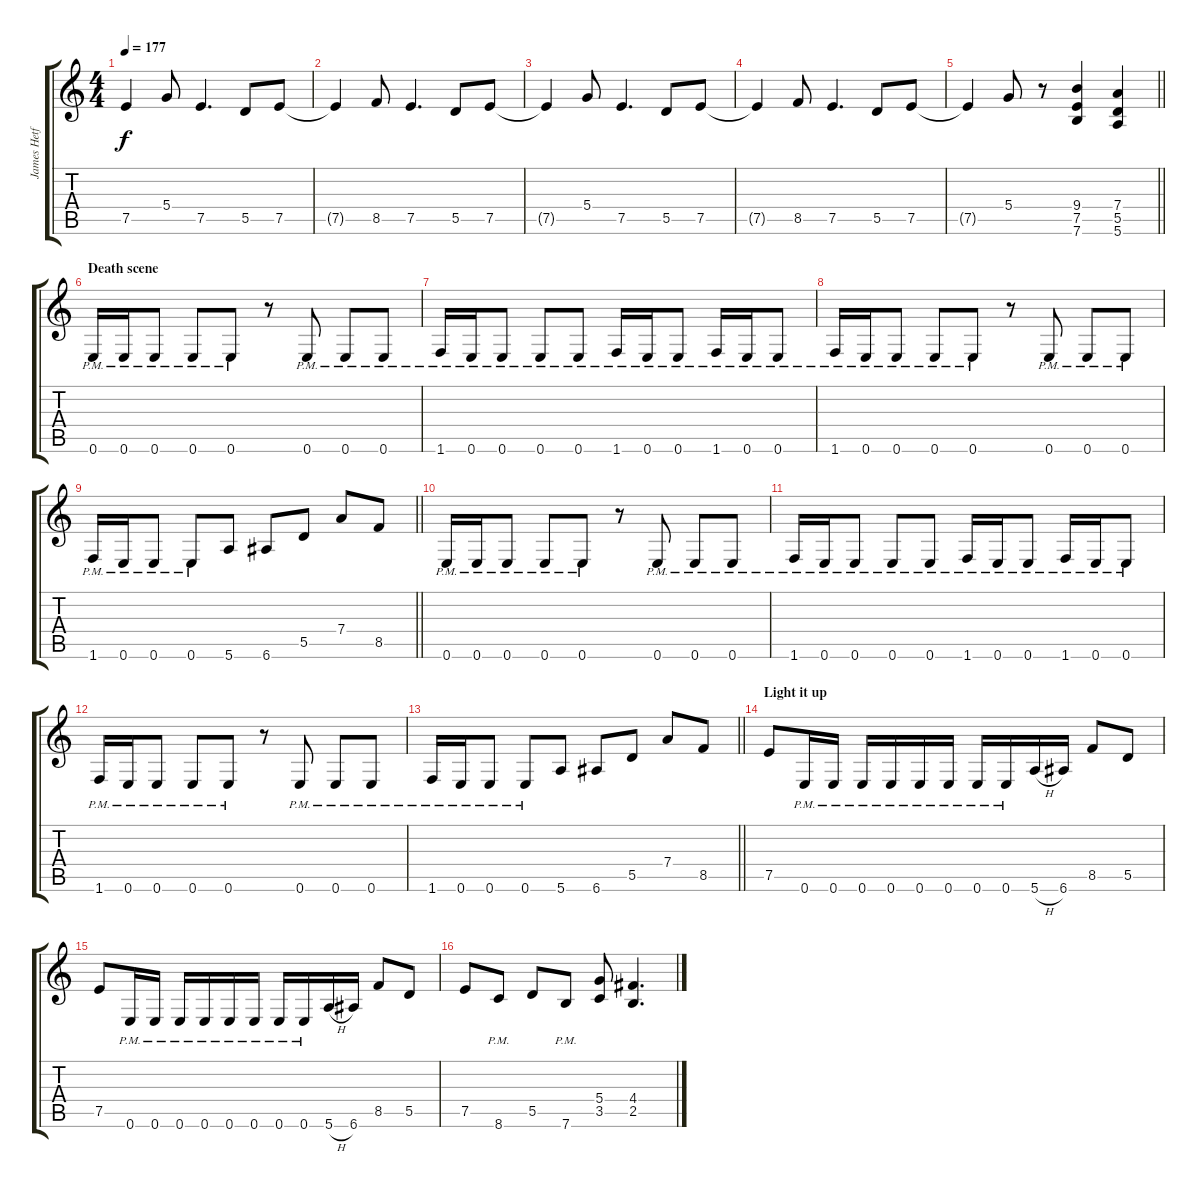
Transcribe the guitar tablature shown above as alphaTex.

\track ("James Hetfield" "James Hetf") {instrument distortionguitar}
\staff {score tabs}
\tuning (E4 B3 G3 D3 A2 E2) {hide}
\ts (4 4)
\tempo 177
\clef g2
\ks c
7.5{t}.4{dy f} 5.4.8 7.5.4{d} 5.5.8 7.5.8 |
7.5{t}.4 8.5.8 7.5.4{d} 5.5.8 7.5.8 |
7.5{t}.4 5.4.8 7.5.4{d} 5.5.8 7.5.8 |
7.5{t}.4 8.5.8 7.5.4{d} 5.5.8 7.5.8 |
\barLineRight lightlight
7.5{t}.4 5.4.8 r.8 (9.4 7.5 7.6).4 (7.4 5.5 5.6).4 |
\section ("" "Death scene")
0.6{pm}.16 0.6{pm}.16 0.6{pm}.8 0.6{pm}.8 0.6{pm}.8 r.8 0.6{pm}.8 0.6{pm}.8 0.6{pm}.8 |
1.6{pm}.16 0.6{pm}.16 0.6{pm}.8 0.6{pm}.8 0.6{pm}.8 1.6{pm}.16 0.6{pm}.16 0.6{pm}.8 1.6{pm}.16 0.6{pm}.16 0.6{pm}.8 |
1.6{pm}.16 0.6{pm}.16 0.6{pm}.8 0.6{pm}.8 0.6{pm}.8 r.8 0.6{pm}.8 0.6{pm}.8 0.6{pm}.8 |
\barLineRight lightlight
1.6{pm}.16 0.6{pm}.16 0.6{pm}.8 0.6{pm}.8 5.6.8 6.6.8 5.5.8 7.4.8 8.5.8 |
0.6{pm}.16 0.6{pm}.16 0.6{pm}.8 0.6{pm}.8 0.6{pm}.8 r.8 0.6{pm}.8 0.6{pm}.8 0.6{pm}.8 |
1.6{pm}.16 0.6{pm}.16 0.6{pm}.8 0.6{pm}.8 0.6{pm}.8 1.6{pm}.16 0.6{pm}.16 0.6{pm}.8 1.6{pm}.16 0.6{pm}.16 0.6{pm}.8 |
1.6{pm}.16 0.6{pm}.16 0.6{pm}.8 0.6{pm}.8 0.6{pm}.8 r.8 0.6{pm}.8 0.6{pm}.8 0.6{pm}.8 |
\barLineRight lightlight
1.6{pm}.16 0.6{pm}.16 0.6{pm}.8 0.6{pm}.8 5.6.8 6.6.8 5.5.8 7.4.8 8.5.8 |
\section ("" "Light it up")
7.5.8 0.6{pm}.16 0.6{pm}.16 0.6{pm}.16 0.6{pm}.16 0.6{pm}.16 0.6{pm}.16 0.6{pm}.16 0.6{pm}.16 5.6{h}.16 6.6.16 8.5.8 5.5.8 |
7.5.8 0.6{pm}.16 0.6{pm}.16 0.6{pm}.16 0.6{pm}.16 0.6{pm}.16 0.6{pm}.16 0.6{pm}.16 0.6{pm}.16 5.6{h}.16 6.6.16 8.5.8 5.5.8 |
7.5.8 8.6{pm}.8 5.5.8 7.6{pm}.8 (5.4 3.5).8 (4.4 2.5).4{d}
